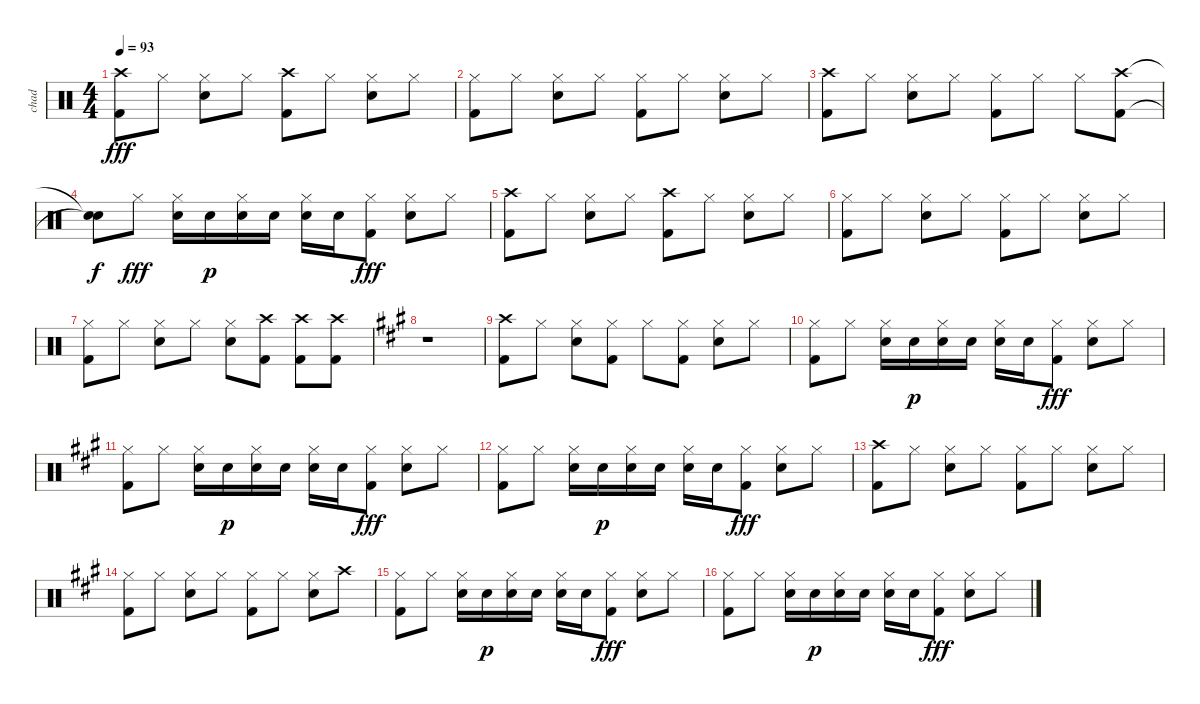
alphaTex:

\track ("chad" "chad") {instrument percussion}
\staff {score}
\articulation defaults
\ts (4 4)
\tempo 93
\clef neutral
\ks c
("Crash high (hit)" "Kick (hit) 2").8{dy fff} "Hi-Hat (closed)".8 ("Hi-Hat (closed)" "Electric Snare (hit)").8 "Hi-Hat (closed)".8 ("Crash high (hit)" "Kick (hit) 2").8 "Hi-Hat (closed)".8 ("Hi-Hat (closed)" "Electric Snare (hit)").8 "Hi-Hat (closed)".8 |
("Hi-Hat (closed)" "Kick (hit) 2").8 "Hi-Hat (closed)".8 ("Hi-Hat (closed)" "Electric Snare (hit)").8 "Hi-Hat (closed)".8 ("Hi-Hat (closed)" "Kick (hit) 2").8 "Hi-Hat (closed)".8 ("Hi-Hat (closed)" "Electric Snare (hit)").8 "Hi-Hat (closed)".8 |
("Crash high (hit)" "Kick (hit) 2").8 "Hi-Hat (closed)".8 ("Hi-Hat (closed)" "Electric Snare (hit)").8 "Hi-Hat (closed)".8 ("Hi-Hat (closed)" "Kick (hit) 2").8 "Hi-Hat (closed)".8 "Hi-Hat (closed)".8 ("Crash high (hit)" "Kick (hit) 2").8 |
("Snare (hit)"{t} "Snare (hit)"{t}).8{dy f} "Hi-Hat (closed)".8{dy fff} ("Hi-Hat (closed)" "Electric Snare (hit)").16 "Electric Snare (hit)".16{dy p} ("Hi-Hat (closed)" "Electric Snare (hit)").16 "Electric Snare (hit)".16 ("Hi-Hat (closed)" "Electric Snare (hit)").16 "Electric Snare (hit)".16 ("Hi-Hat (closed)" "Kick (hit) 2").8{dy fff} ("Hi-Hat (closed)" "Electric Snare (hit)").8 "Hi-Hat (closed)".8 |
("Crash high (hit)" "Kick (hit) 2").8 "Hi-Hat (closed)".8 ("Hi-Hat (closed)" "Electric Snare (hit)").8 "Hi-Hat (closed)".8 ("Crash high (hit)" "Kick (hit) 2").8 "Hi-Hat (closed)".8 ("Hi-Hat (closed)" "Electric Snare (hit)").8 "Hi-Hat (closed)".8 |
("Hi-Hat (closed)" "Kick (hit) 2").8 "Hi-Hat (closed)".8 ("Hi-Hat (closed)" "Electric Snare (hit)").8 "Hi-Hat (closed)".8 ("Hi-Hat (closed)" "Kick (hit) 2").8 "Hi-Hat (closed)".8 ("Hi-Hat (closed)" "Electric Snare (hit)").8 "Hi-Hat (closed)".8 |
("Hi-Hat (closed)" "Kick (hit) 2").8 "Hi-Hat (closed)".8 ("Hi-Hat (closed)" "Electric Snare (hit)").8 "Hi-Hat (closed)".8 ("Hi-Hat (closed)" "Electric Snare (hit)").8 ("Crash high (hit)" "Kick (hit) 2").8 ("Crash high (hit)" "Kick (hit) 2").8 ("Crash high (hit)" "Kick (hit) 2").8 |
\ks a
r.1 |
("Crash high (hit)" "Kick (hit) 2").8 "Hi-Hat (closed)".8 ("Hi-Hat (closed)" "Electric Snare (hit)").8 ("Hi-Hat (closed)" "Kick (hit) 2").8 "Hi-Hat (closed)".8 ("Hi-Hat (closed)" "Kick (hit) 2").8 ("Hi-Hat (closed)" "Electric Snare (hit)").8 "Hi-Hat (closed)".8 |
("Hi-Hat (closed)" "Kick (hit) 2").8 "Hi-Hat (closed)".8 ("Hi-Hat (closed)" "Electric Snare (hit)").16 "Electric Snare (hit)".16{dy p} ("Hi-Hat (closed)" "Electric Snare (hit)").16 "Electric Snare (hit)".16 ("Hi-Hat (closed)" "Electric Snare (hit)").16 "Electric Snare (hit)".16 ("Hi-Hat (closed)" "Kick (hit) 2").8{dy fff} ("Hi-Hat (closed)" "Electric Snare (hit)").8 "Hi-Hat (closed)".8 |
("Hi-Hat (closed)" "Kick (hit) 2").8 "Hi-Hat (closed)".8 ("Hi-Hat (closed)" "Electric Snare (hit)").16 "Electric Snare (hit)".16{dy p} ("Hi-Hat (closed)" "Electric Snare (hit)").16 "Electric Snare (hit)".16 ("Hi-Hat (closed)" "Electric Snare (hit)").16 "Electric Snare (hit)".16 ("Hi-Hat (closed)" "Kick (hit) 2").8{dy fff} ("Hi-Hat (closed)" "Electric Snare (hit)").8 "Hi-Hat (closed)".8 |
("Hi-Hat (closed)" "Kick (hit) 2").8 "Hi-Hat (closed)".8 ("Hi-Hat (closed)" "Electric Snare (hit)").16 "Electric Snare (hit)".16{dy p} ("Hi-Hat (closed)" "Electric Snare (hit)").16 "Electric Snare (hit)".16 ("Hi-Hat (closed)" "Electric Snare (hit)").16 "Electric Snare (hit)".16 ("Hi-Hat (closed)" "Kick (hit) 2").8{dy fff} ("Hi-Hat (closed)" "Electric Snare (hit)").8 "Hi-Hat (closed)".8 |
("Crash high (hit)" "Kick (hit) 2").8 "Hi-Hat (closed)".8 ("Hi-Hat (closed)" "Electric Snare (hit)").8 "Hi-Hat (closed)".8 ("Hi-Hat (closed)" "Kick (hit) 2").8 "Hi-Hat (closed)".8 ("Hi-Hat (closed)" "Electric Snare (hit)").8 "Hi-Hat (closed)".8 |
("Hi-Hat (closed)" "Kick (hit) 2").8 "Hi-Hat (closed)".8 ("Hi-Hat (closed)" "Electric Snare (hit)").8 "Hi-Hat (closed)".8 ("Hi-Hat (closed)" "Kick (hit) 2").8 "Hi-Hat (closed)".8 ("Hi-Hat (closed)" "Electric Snare (hit)").8 "Crash high (hit)".8 |
("Hi-Hat (closed)" "Kick (hit) 2").8 "Hi-Hat (closed)".8 ("Hi-Hat (closed)" "Electric Snare (hit)").16 "Electric Snare (hit)".16{dy p} ("Hi-Hat (closed)" "Electric Snare (hit)").16 "Electric Snare (hit)".16 ("Hi-Hat (closed)" "Electric Snare (hit)").16 "Electric Snare (hit)".16 ("Hi-Hat (closed)" "Kick (hit) 2").8{dy fff} ("Hi-Hat (closed)" "Electric Snare (hit)").8 "Hi-Hat (closed)".8 |
("Hi-Hat (closed)" "Kick (hit) 2").8 "Hi-Hat (closed)".8 ("Hi-Hat (closed)" "Electric Snare (hit)").16 "Electric Snare (hit)".16{dy p} ("Hi-Hat (closed)" "Electric Snare (hit)").16 "Electric Snare (hit)".16 ("Hi-Hat (closed)" "Electric Snare (hit)").16 "Electric Snare (hit)".16 ("Hi-Hat (closed)" "Kick (hit) 2").8{dy fff} ("Hi-Hat (closed)" "Electric Snare (hit)").8 "Hi-Hat (closed)".8
